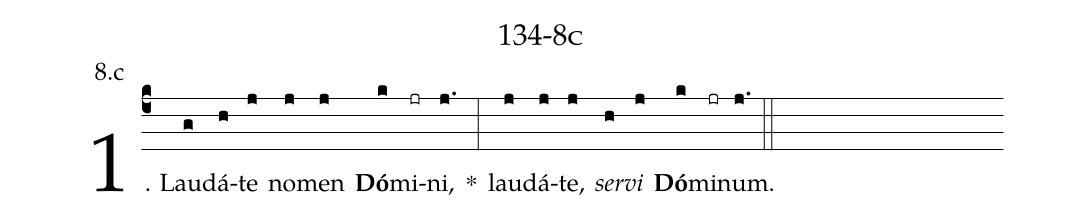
name: 134-8c;
annotation: 8.c;
%%
(c4)1. Lau(g)dá(h)te(j) no(j)men(j) <b>Dó</b>(k)mi(jr)ni,(j.) *(:) lau(j)dá(j)te,(j) <i>ser</i>(h)<i>vi</i>(j) <b>Dó</b>(k)mi(jr)num.(j.) (::)
